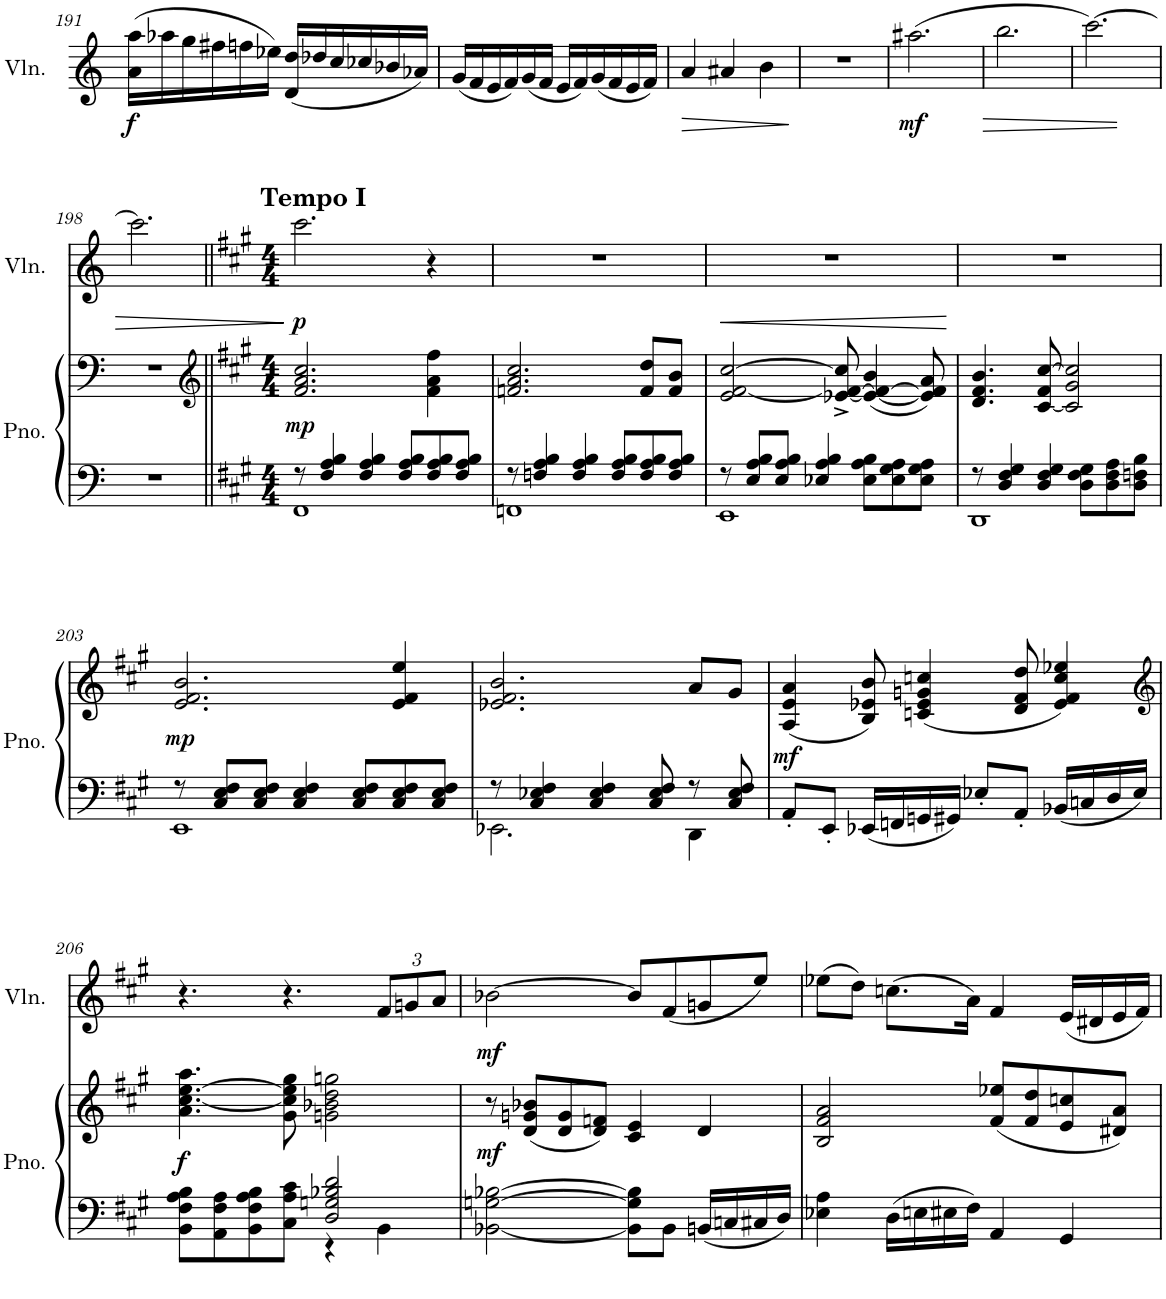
**kern	**kern	**dynam	**kern	**dynam
*part2	*part2	*part2	*part1	*part1
*staff3	*staff2	*staff2/3	*staff1	*staff1
*I"Piano	*	*	*I"Violin	*
*I'Pno.	*	*	*I'Vln.	*
!!LO:PB:g=z
*clefF4	*clefF4	*	*clefG2	*
*k[]	*k[]	*	*k[]	*
*M6/8	*M6/8	*	*M6/8	*
=191	=191	=191	=191	=191
!	!	!	!	!LO:DY:b
2.r	2.r	.	(16a\ 16aa\LL	f
.	.	.	16aa-X\	.
.	.	.	16gg\	.
.	.	.	16ff#X\	.
.	.	.	16ffn\	.
.	.	.	16ee-X\JJ)	.
.	.	.	(16d/ 16dd/LL	.
.	.	.	16dd-X/	.
.	.	.	16cc/	.
.	.	.	16cc-X/	.
.	.	.	16b-X/	.
.	.	.	16a-X/JJ)	.
=192	=192	=192	=192	=192
2.r	2.r	.	(16g/LL	.
.	.	.	16f/	.
.	.	.	16e/	.
.	.	.	16f/)	.
.	.	.	(16g/	.
.	.	.	16f/JJ	.
.	.	.	16e/LL	.
.	.	.	16f/)	.
.	.	.	(16g/	.
.	.	.	16f/	.
.	.	.	16e/	.
.	.	.	16f/JJ)	.
=193	=193	=193	=193	=193
!	!	!	!	!LO:HP:b
2.r	2.r	.	4a/	>
.	.	.	4a#X/	.
.	.	.	4b\	.
.	.	.	.	]
=194	=194	=194	=194	=194
2.r	2.r	.	2.r	.
=195	=195	=195	=195	=195
!	!	!	!	!LO:HP:b
!	!	!	!	!LO:DY:n=1:b
2.r	2.r	.	(2.aa#X\	> mf
=196	=196	=196	=196	=196
2.r	2.r	.	2.bb\	.
=197	=197	=197	=197	=197
2.r	2.r	.	[2.ccc\)	.
!!LO:LB:g=z
=198	=198	=198	=198	=198
2.r	2.r	.	2.ccc\]	.
.	.	.	.	]
=199||	=199||	=199||	=199||	=199||
*	*clefG2	*	*	*
*k[f#c#g#]	*k[f#c#g#]	*	*k[f#c#g#]	*
*M4/4	*M4/4	*	*M4/4	*
*^	*	*	*	*
!	!	!	!	!LO:TX:a:B:t=Tempo I	!
!	!	!	!LO:DY:b	!	!LO:DY:b
8r	1FF#	2.f#/ 2.a/ 2.cc#/	mp	2.ccc#\	p
4F#/ 4A/ 4B/	.	.	.	.	.
4F#/ 4A/ 4B/	.	.	.	.	.
8F#/ 8A/ 8B/L	.	.	.	.	.
8F#/ 8A/ 8B/	.	4f#\ 4a\ 4ff#\	.	4r	.
8F#/ 8A/ 8B/J	.	.	.	.	.
=200	=200	=200	=200	=200	=200
8r	1FFn	2.fn/ 2.a/ 2.cc#/	.	1r	.
4Fn/ 4A/ 4B/	.	.	.	.	.
4F/ 4A/ 4B/	.	.	.	.	.
8F/ 8A/ 8B/L	.	.	.	.	.
8F/ 8A/ 8B/	.	8f/ 8dd/L	.	.	.
8F/ 8A/ 8B/J	.	8f/ 8b/J	.	.	.
=201	=201	=201	=201	=201	=201
!	!	!	!	!	!LO:HP:b
8r	1EE	2e/ [2f#/ [2cc#/	.	1r	<
8E/ 8A/ 8B/L	.	.	.	.	.
8E/ 8A/ 8B/J	.	.	.	.	.
4E-X/ 4A/ 4B/	.	.	.	.	.
.	.	[8e-X/^ 8f#/_^ 8cc#/]^	.	.	.
8E-\ 8A\ 8B\L	.	4e-/_ 4f#/_ 4b/	.	.	.
8E-\ 8G#\ 8A\	.	.	.	.	.
8E-\ 8G#\ 8A\J	.	8e-/] 8f#/] 8a/	.	.	.
*v	*v	*	*	*	*
.	.	.	.	[
=202	=202	=202	=202	=202
*^	*	*	*	*
8r	1DD	4.d/ 4.f#/ 4.b/	.	1r	.
4D/ 4F#/ 4G#/	.	.	.	.	.
4D/ 4F#/ 4G#/	.	[8c#/ 8f#/ [8cc#/	.	.	.
.	.	2c#/] 2g#/ 2cc#/]	.	.	.
8D\ 8F#\ 8G#\L	.	.	.	.	.
8D\ 8F#\ 8A\	.	.	.	.	.
8D\ 8Fn\ 8B\J	.	.	.	.	.
!!LO:LB:g=z
=203	=203	=203	=203	=203	=203
!	!	!	!LO:DY:b	!	!
8r	1EE	2.e/ 2.f#/ 2.b/	mp	1r	.
8C#/ 8E/ 8F#/L	.	.	.	.	.
8C#/ 8E/ 8F#/J	.	.	.	.	.
4C#/ 4E/ 4F#/	.	.	.	.	.
8C#/ 8E/ 8F#/L	.	.	.	.	.
8C#/ 8E/ 8F#/	.	4e/ 4f#/ 4ee/	.	.	.
8C#/ 8E/ 8F#/J	.	.	.	.	.
=204	=204	=204	=204	=204	=204
8r	2.EE-X\	2.e-X/ 2.f#/ 2.b/	.	1r	.
4C#/ 4E-X/ 4F#/	.	.	.	.	.
4C#/ 4E-/ 4F#/	.	.	.	.	.
8C#/ 8E-/ 8F#/	.	.	.	.	.
8r	4DD\	8a/L	.	.	.
8C#/ 8E-/ 8F#/	.	8g#/J	.	.	.
*v	*v	*	*	*	*
=205	=205	=205	=205	=205
!	!	!LO:DY:b	!	!
8AA'/L	(4A/ 4e/ 4a/	mf	1r	.
8EE'/J	.	.	.	.
16EE-X/LL	8B/ 8e-X/ 8b/)	.	.	.
16FFn/	.	.	.	.
16GGn/	(4cn/ 4e-/ 4gn/ 4ccn/	.	.	.
16GG#X/JJ	.	.	.	.
8E-X'/L	.	.	.	.
8AA'/J	8d/ 8f#/ 8dd/	.	.	.
16BB-X/LL	4e-/ 4f#/ 4cc/ 4ee-X/)	.	.	.
16Cn/	.	.	.	.
16D/	.	.	.	.
16E-/JJ	.	.	.	.
!!LO:LB:g=z
=206	=206	=206	=206	=206
*	*clefG2	*	*	*
*^	*	*	*	*
!	!	!	!LO:DY:a=2	!	!
8BB\ 8F#\ 8A\ 8B\L	4ryy	4.a\ [4.cc#\ [4.ee\ 4.aa\	f	4.r	.
8AA\ 8F#\ 8A\	.	.	.	.	.
8BB\ 8F#\ 8A\ 8B\	4ryy	.	.	.	.
8C#\ 8A\ 8c#\J	.	8g#\ 8cc#\] 8ee\] 8gg#\	.	4.r	.
2D/ 2Gn/ 2B-X/ 2d/	4r	2gn\ 2b-X\ 2dd\ 2ggn\	.	.	.
*	*	*	*	*Xbrackettup	*
.	4BB\	.	.	12f#/L	.
.	.	.	.	12gn/	.
.	.	.	.	12a/J	.
*v	*v	*	*	*	*
=207	=207	=207	=207	=207
!	!	!LO:DY:b	!	!LO:DY:b
[2BB-X\ [2Gn\ [2B-X\	8r	mf	[2b-X\	mf
.	(8d/ 8gn/ 8b-X/L	.	.	.
.	8d/ 8g/	.	.	.
.	8d/ 8fn/J)	.	.	.
8BB-\] 8G\] 8B-\]L	4c#/ 4e/	.	8b-/L]	.
8BB-\J	.	.	(8f#/	.
16BBn/LL	4d/	.	8gn/	.
16Cn/	.	.	.	.
16C#X/	.	.	8ee/J)	.
16D/JJ	.	.	.	.
=208	=208	=208	=208	=208
4E-X\ 4A\	2B/ 2f#/ 2a/	.	(8ee-X\L	.
.	.	.	8dd\J)	.
16D\LL	.	.	(8.ccn\L	.
16En\	.	.	.	.
16E#X\	.	.	.	.
16F#\JJ	.	.	16a\Jk)	.
4AA/	(8f#/ 8ee-X/L	.	4f#/	.
.	8f#/ 8dd/	.	.	.
4GG#/	8e/ 8ccn/	.	(16e/LL	.
.	.	.	16d#X/	.
.	8d#X/ 8a/J)	.	16e/	.
.	.	.	16f#/JJ)	.
=	=	=	=	=
*-	*-	*-	*-	*-
